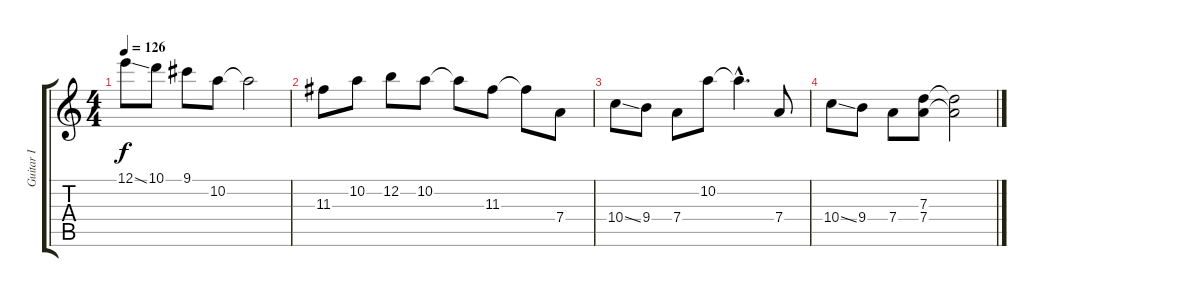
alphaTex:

\track ("Guitar I" "Guitar I") {instrument distortionguitar}
\staff {score tabs}
\tuning (E4 B3 G3 D3 A2 E2) {hide}
\ts (4 4)
\tempo 126
\clef g2
\ks c
12.1{ss}.8{dy f} 10.1.8 9.1.8 10.2.8 10.2{t}.2 |
11.3.8 10.2.8 12.2.8 10.2.8 10.2{t}.8 11.3.8 11.3{t}.8 7.4.8 |
10.4{ss}.8 9.4.8 7.4.8 10.2.8 10.2{hac t}.4{d} 7.4.8 |
10.4{ss}.8 9.4.8 7.4.8 (7.3 7.4).8 (7.3{t} 7.4{t}).2
